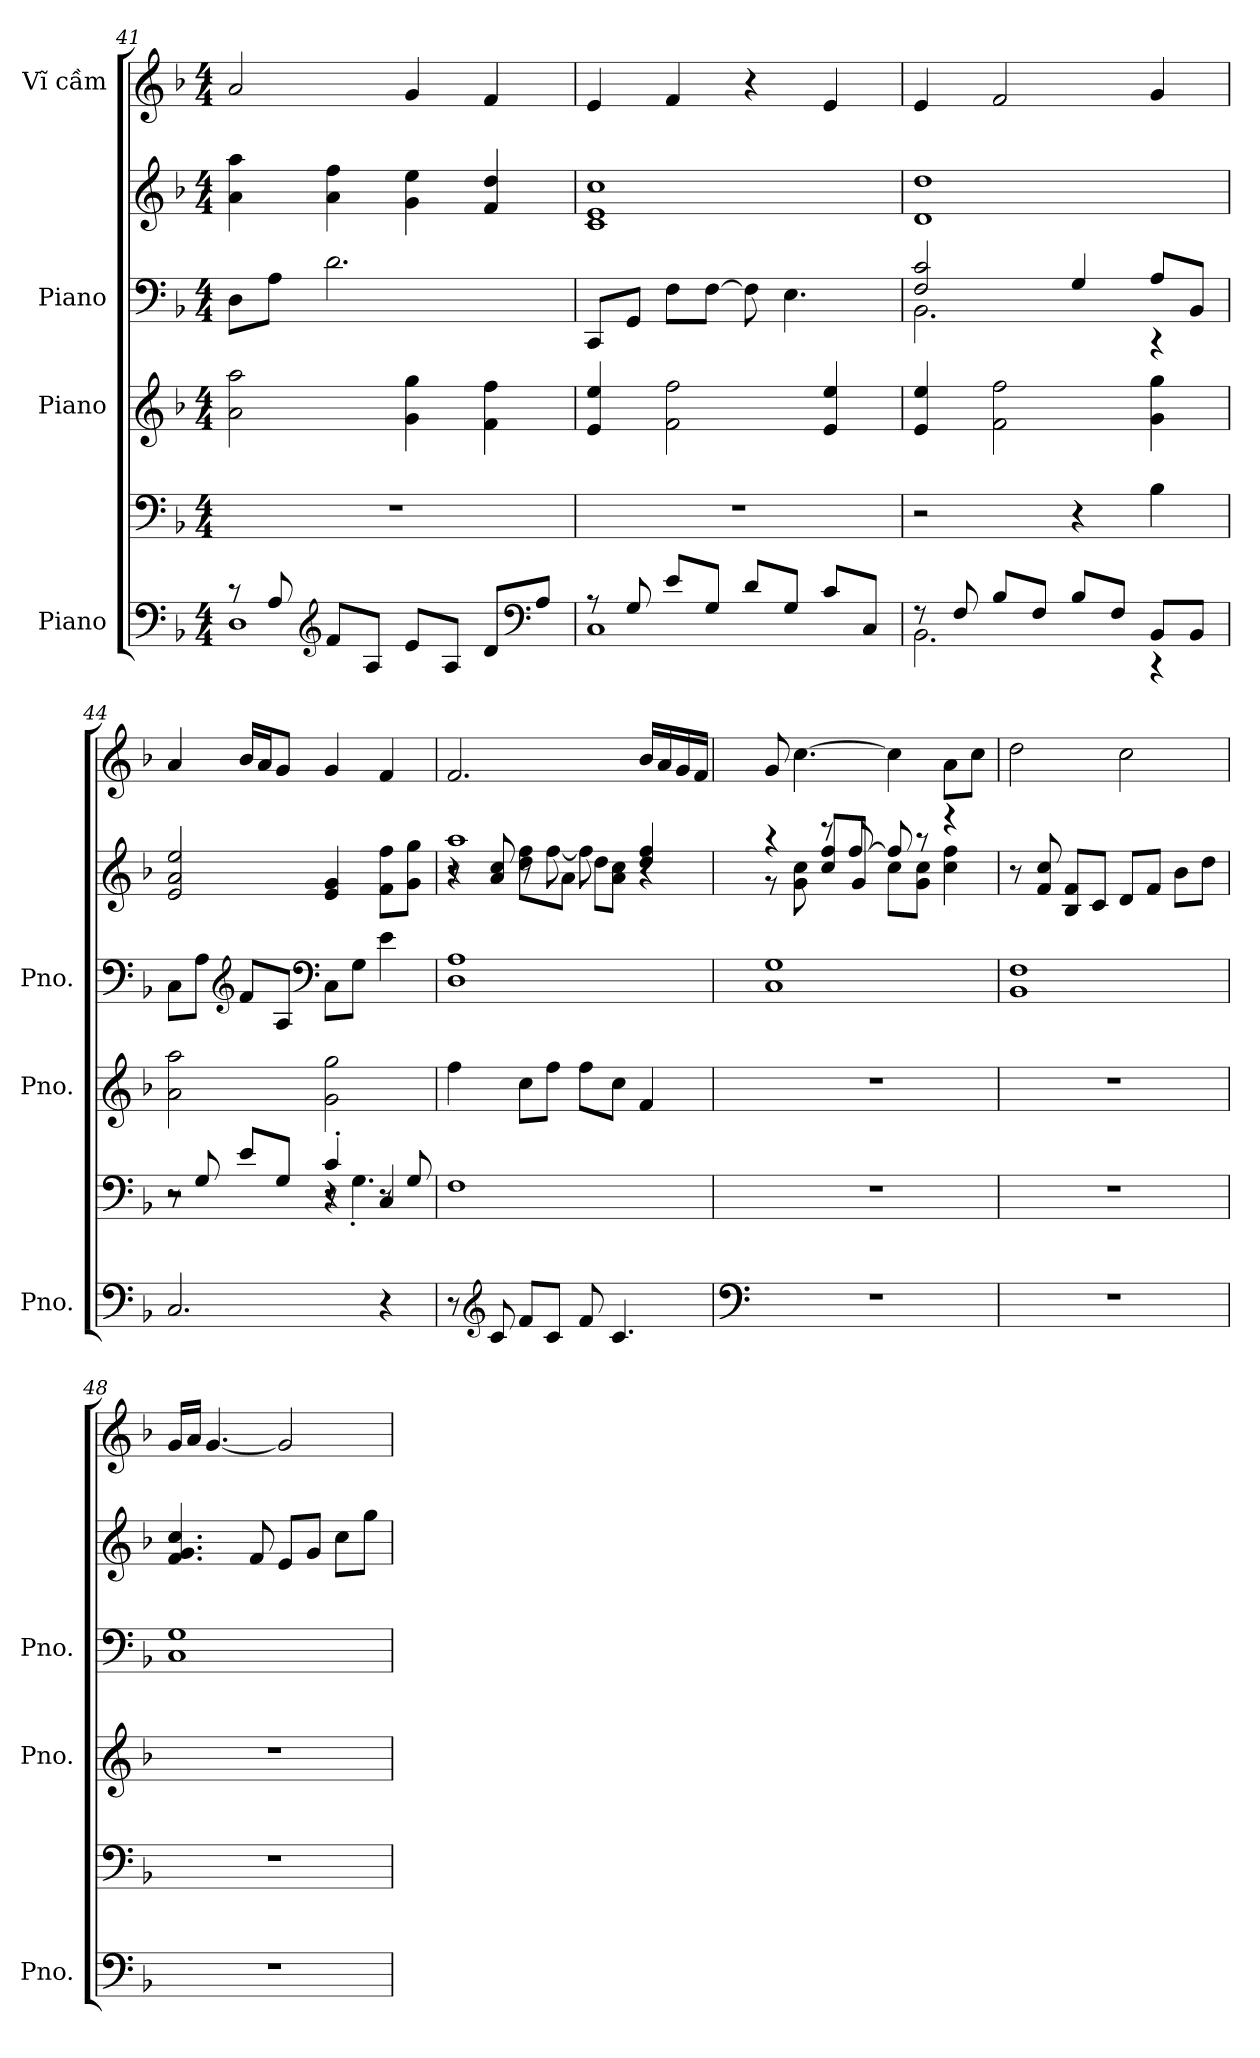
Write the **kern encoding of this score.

**kern	**kern	**kern	**kern	**kern	**kern
*part4	*part4	*part3	*part2	*part2	*part1
*staff6	*staff5	*staff4	*staff3	*staff2	*staff1
*I"Piano	*	*I"Piano	*I"Piano	*	*I"Vĩ cầm
*I'Pno.	*	*I'Pno.	*I'Pno.	*	*
*clefF4	*clefF4	*clefG2	*clefF4	*clefG2	*clefG2
*k[b-]	*k[b-]	*k[b-]	*k[b-]	*k[b-]	*k[b-]
*M4/4	*M4/4	*M4/4	*M4/4	*M4/4	*M4/4
=41	=41	=41	=41	=41	=41
*^	*	*	*	*	*
8r	1D	1r	2a\ 2aa\	8D\L	4a\ 4aa\	2a/
8A/	.	.	.	8A\J	.	.
*clefG2	*	*	*	*	*	*
8f/L	.	.	.	2.d\	4a\ 4ff\	.
8A/J	.	.	.	.	.	.
8e/L	.	.	4g\ 4gg\	.	4g\ 4ee\	4g/
8A/J	.	.	.	.	.	.
8d/L	.	.	4f\ 4ff\	.	4f/ 4dd/	4f/
*clefF4	*	*	*	*	*	*
8A/J	.	.	.	.	.	.
=42	=42	=42	=42	=42	=42	=42
8r	1C	1r	4e/ 4ee/	8CC/L	1c 1e 1cc	4e/
8G/	.	.	.	8GG/J	.	.
8e/L	.	.	2f\ 2ff\	8F\L	.	4f/
8G/J	.	.	.	[8F\J	.	.
8d/L	.	.	.	8F\]	.	4r
8G/J	.	.	.	4.E\	.	.
8c/L	.	.	4e/ 4ee/	.	.	4e/
8C/J	.	.	.	.	.	.
=43	=43	=43	=43	=43	=43	=43
*	*	*	*	*^	*	*
8r	2.BB-\	2r	4e/ 4ee/	2F/ 2c/	2.BB-\	1d 1dd	4e/
8F/	.	.	.	.	.	.	.
8B-/L	.	.	2f\ 2ff\	.	.	.	2f/
8F/J	.	.	.	.	.	.	.
8B-/L	.	4r	.	4G/	.	.	.
8F/J	.	.	.	.	.	.	.
8BB-/L	4r	4B-\	4g\ 4gg\	8A/L	4r	.	4g/
8BB-/J	.	.	.	8BB-/J	.	.	.
*v	*v	*	*	*v	*v	*	*
=44	=44	=44	=44	=44	=44
*	*^	*	*	*	*
*	*	*^	*	*	*	*
2.C/	8r	2r	2r	2a\ 2aa\	8C\L	2e/ 2a/ 2ee/	4a/
.	8G/	.	.	.	8A\J	.	.
*	*	*	*	*	*clefG2	*	*
.	8e/L	.	.	.	8f/L	.	16b-/LL
.	.	.	.	.	.	.	16a/J
.	8G/J	.	.	.	8A/J	.	8g/J
*	*	*	*	*	*clefF4	*	*
.	4c'/	8r	4r	2g\ 2gg\	8C\L	4e/ 4g/	4g/
.	.	4.G'\	.	.	8G\J	.	.
4r	8r	.	4C/	.	4e\	8f\ 8ff\L	4f/
.	8G/	.	.	.	.	8g\ 8gg\J	.
*	*v	*v	*v	*	*	*	*
=45	=45	=45	=45	=45	=45
*	*	*	*	*^	*
*	*	*	*	*	*^	*
8r	1F	4ff\	1D 1A	1aa	4r	8r	2.f/
*clefG2	*	*	*	*	*	*	*
8c/	.	.	.	.	.	8a/ 8cc/	.
8f/L	.	8cc\L	.	.	8r	8dd\ 8ff\L	.
8c/J	.	8ff\J	.	.	[8ff\	8a\J	.
8f/	.	8ff\L	.	.	8ff\]	8dd\L	.
4.c/	.	8cc\J	.	.	8r	8a\ 8cc\J	.
.	.	4f/	.	.	4r	4dd/ 4ff/	16b-/LL
.	.	.	.	.	.	.	16a/
.	.	.	.	.	.	.	16g/
.	.	.	.	.	.	.	16f/JJ
*	*	*	*	*v	*v	*v	*
=46	=46	=46	=46	=46	=46
*clefF4	*	*	*	*	*
*	*	*	*	*^	*
1r	1r	1r	1C 1G	4r	8r	8g/
.	.	.	.	.	8g\ 8cc\	[4.cc\
.	.	.	.	8r	8cc/ 8ff/L	.
.	.	.	.	[8ff/	8g/J	.
.	.	.	.	8ff/]	8cc\L	4cc\]
.	.	.	.	8r	8g\ 8cc\J	.
.	.	.	.	4r	4cc\ 4ff\	8a\L
.	.	.	.	.	.	8cc\J
*	*	*	*	*v	*v	*
=47	=47	=47	=47	=47	=47
1r	1r	1r	1BB- 1F	8r	2dd\
.	.	.	.	8f/ 8cc/	.
.	.	.	.	8B-/ 8f/L	.
.	.	.	.	8c/J	.
.	.	.	.	8d/L	2cc\
.	.	.	.	8f/J	.
.	.	.	.	8b-\L	.
.	.	.	.	8dd\J	.
=48	=48	=48	=48	=48	=48
1r	1r	1r	1C 1G	4.f/ 4.g/ 4.cc/	16g/LL
.	.	.	.	.	16a/JJ
.	.	.	.	.	[4.g/
.	.	.	.	8f/	.
.	.	.	.	8e/L	2g/]
.	.	.	.	8g/J	.
.	.	.	.	8cc\L	.
.	.	.	.	8gg\J	.
=	=	=	=	=	=
*-	*-	*-	*-	*-	*-
